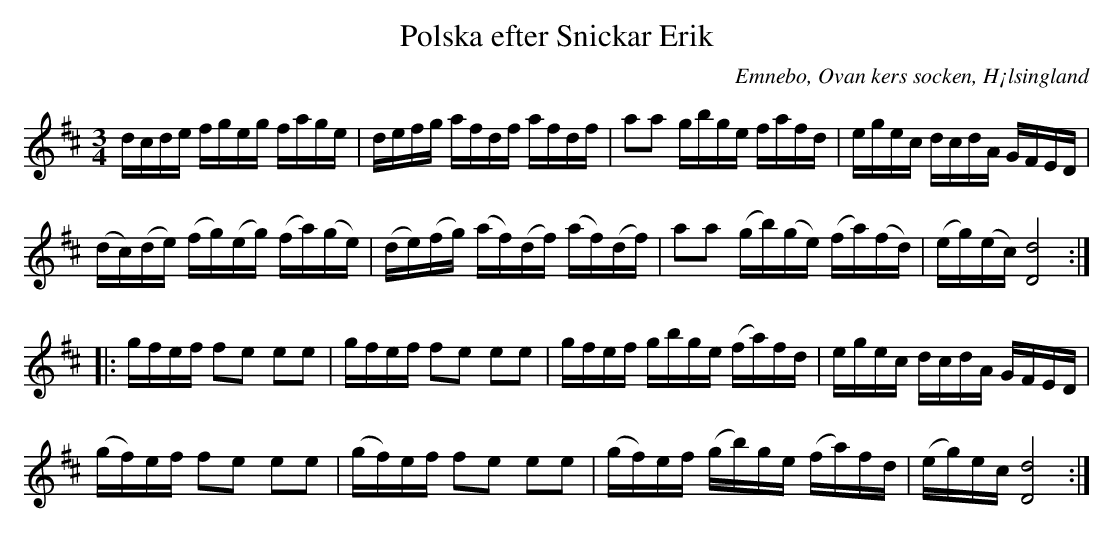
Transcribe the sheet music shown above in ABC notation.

X:1
T: Polska efter Snickar Erik
O: Emnebo, Ovan kers socken, H¡lsingland
M: 3/4
L: 1/16
K: D
dcde     fgeg     fage     | defg     afdf     afdf     | a2a2 gbge     fafd     | egec     dcdA  GFED |
(dc)(de) (fg)(eg) (fa)(ge) | (de)(fg) (af)(df) (af)(df) | a2a2 (gb)(ge) (fa)(fd) | (eg)(ec) [dD]8      ::
gfef   f2e2 e2e2 | gfef   f2e2 e2e2 | gfef   gbge   (fa)fd | egec   dcdA  GFED  |
(gf)ef f2e2 e2e2 | (gf)ef f2e2 e2e2 | (gf)ef (gb)ge (fa)fd | (eg)ec [Dd]8      :|
